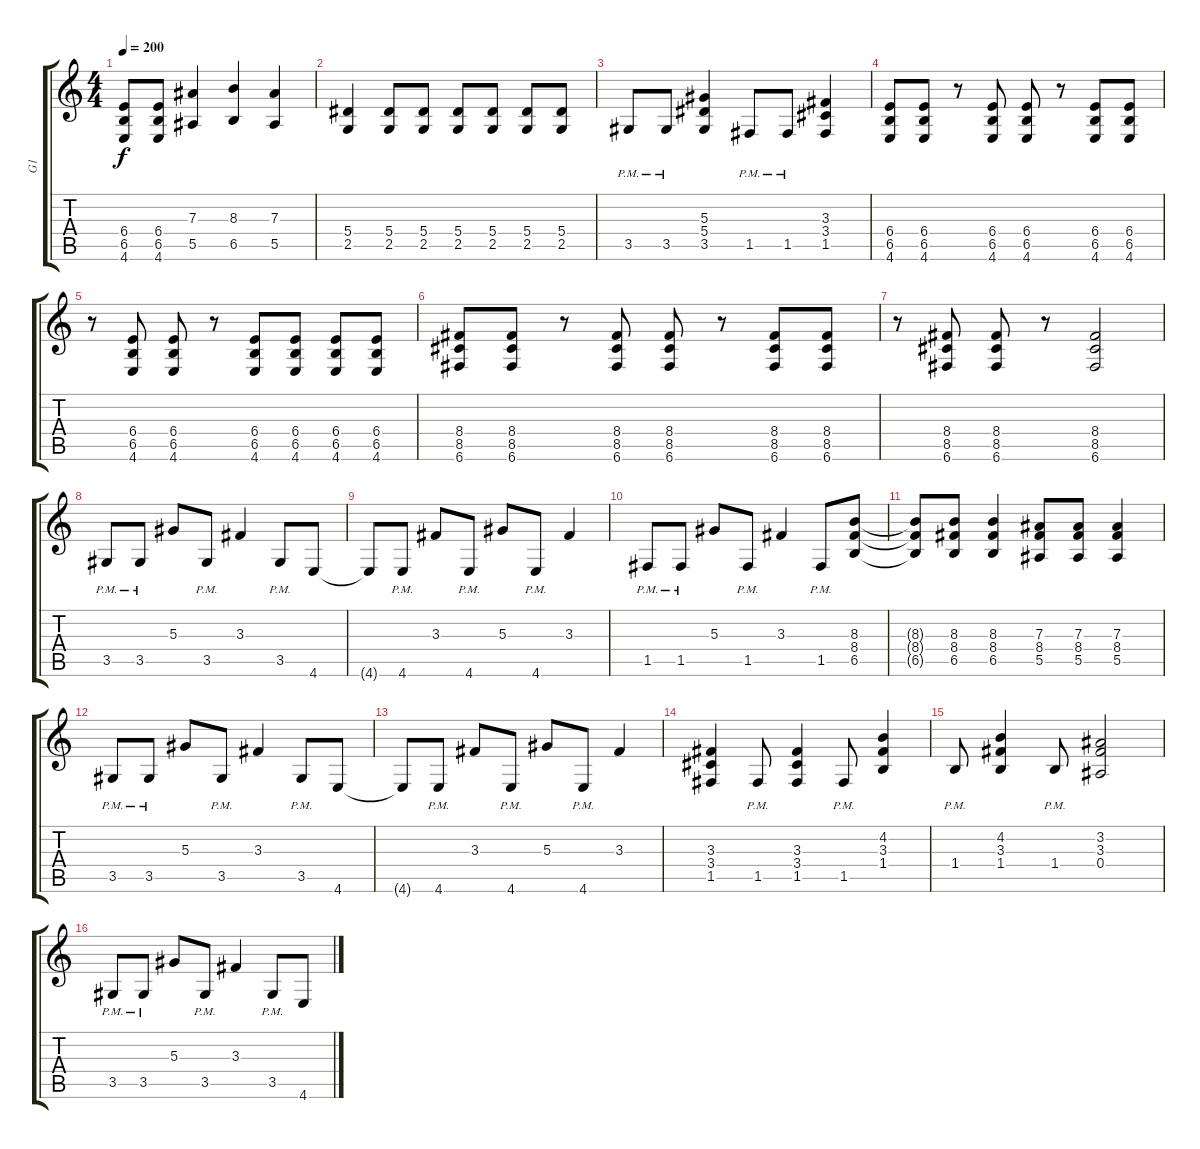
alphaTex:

\track ("G1" "G1") {instrument distortionguitar}
\staff {score tabs}
\tuning (C4 G3 Eb3 Bb2 F2 C2) {hide}
\ts (4 4)
\tempo 200
\clef g2
\ks c
(6.4{t} 6.5{t} 4.6{t}).8{dy f} (6.4 6.5 4.6).8 (7.3 5.5).4 (8.3 6.5).4 (7.3 5.5).4 |
(5.4 2.5).4 (5.4 2.5).8 (5.4 2.5).8 (5.4 2.5).8 (5.4 2.5).8 (5.4 2.5).8 (5.4 2.5).8 |
3.5{pm}.8 3.5{pm}.8 (5.3 5.4 3.5).4 1.5{pm}.8 1.5{pm}.8 (3.3 3.4 1.5).4 |
(6.4 6.5 4.6).8 (6.4 6.5 4.6).8 r.8 (6.4 6.5 4.6).8 (6.4 6.5 4.6).8 r.8 (6.4 6.5 4.6).8 (6.4 6.5 4.6).8 |
r.8 (6.4 6.5 4.6).8 (6.4 6.5 4.6).8 r.8 (6.4 6.5 4.6).8 (6.4 6.5 4.6).8 (6.4 6.5 4.6).8 (6.4 6.5 4.6).8 |
(8.4 8.5 6.6).8 (8.4 8.5 6.6).8 r.8 (8.4 8.5 6.6).8 (8.4 8.5 6.6).8 r.8 (8.4 8.5 6.6).8 (8.4 8.5 6.6).8 |
r.8 (8.4 8.5 6.6).8 (8.4 8.5 6.6).8 r.8 (8.4 8.5 6.6).2 |
3.5{pm}.8 3.5{pm}.8 5.3.8 3.5{pm}.8 3.3.4 3.5{pm}.8 4.6.8 |
4.6{t}.8 4.6{pm}.8 3.3.8 4.6{pm}.8 5.3.8 4.6{pm}.8 3.3.4 |
1.5{pm}.8 1.5{pm}.8 5.3.8 1.5{pm}.8 3.3.4 1.5{pm}.8 (8.3 8.4 6.5).8 |
(8.3{t} 8.4{t} 6.5{t}).8 (8.3 8.4 6.5).8 (8.3 8.4 6.5).4 (7.3 8.4 5.5).8 (7.3 8.4 5.5).8 (7.3 8.4 5.5).4 |
3.5{pm}.8 3.5{pm}.8 5.3.8 3.5{pm}.8 3.3.4 3.5{pm}.8 4.6.8 |
4.6{t}.8 4.6{pm}.8 3.3.8 4.6{pm}.8 5.3.8 4.6{pm}.8 3.3.4 |
(3.3 3.4 1.5).4 1.5{pm}.8 (3.3 3.4 1.5).4 1.5{pm}.8 (4.2 3.3 1.4).4 |
1.4{pm}.8 (4.2 3.3 1.4).4 1.4{pm}.8 (3.2 3.3 0.4).2 |
3.5{pm}.8 3.5{pm}.8 5.3.8 3.5{pm}.8 3.3.4 3.5{pm}.8 4.6.8
